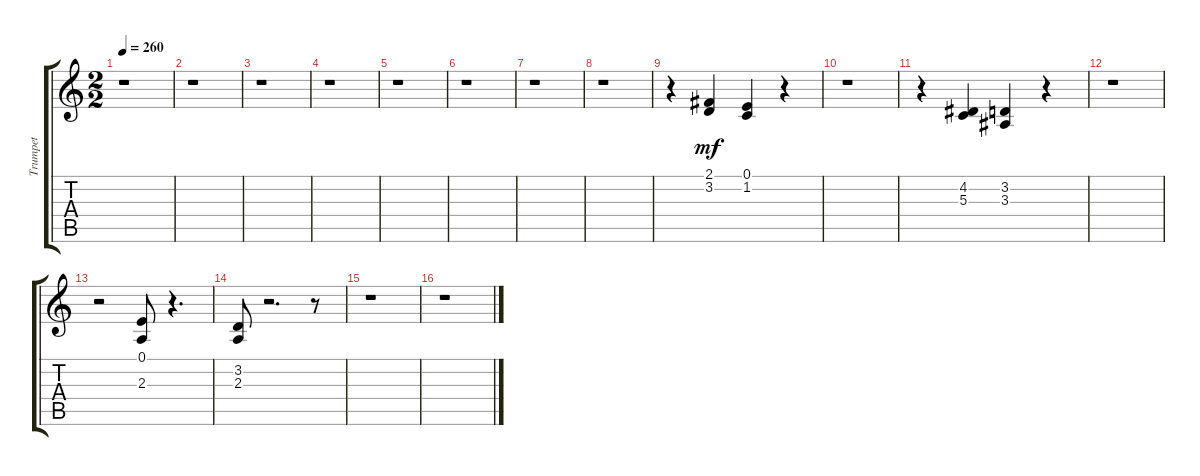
\track ("Trumpet" "Trumpet") {instrument trumpet}
\staff {score tabs}
\tuning (E4 B3 G3 D3 A2 E2) {hide}
\ts (2 2)
\tempo 260
\clef g2
\ks c
r.1{dy mf} |
r.1 |
r.1 |
r.1 |
r.1 |
r.1 |
r.1 |
r.1 |
r.4 (2.1 3.2).4 (0.1 1.2).4 r.4 |
r.1 |
r.4 (4.2 5.3).4 (3.2 3.3).4 r.4 |
r.1 |
r.2 (0.1 2.3).8 r.4{d} |
(3.2 2.3).8 r.2{d} r.8 |
r.1 |
r.1
